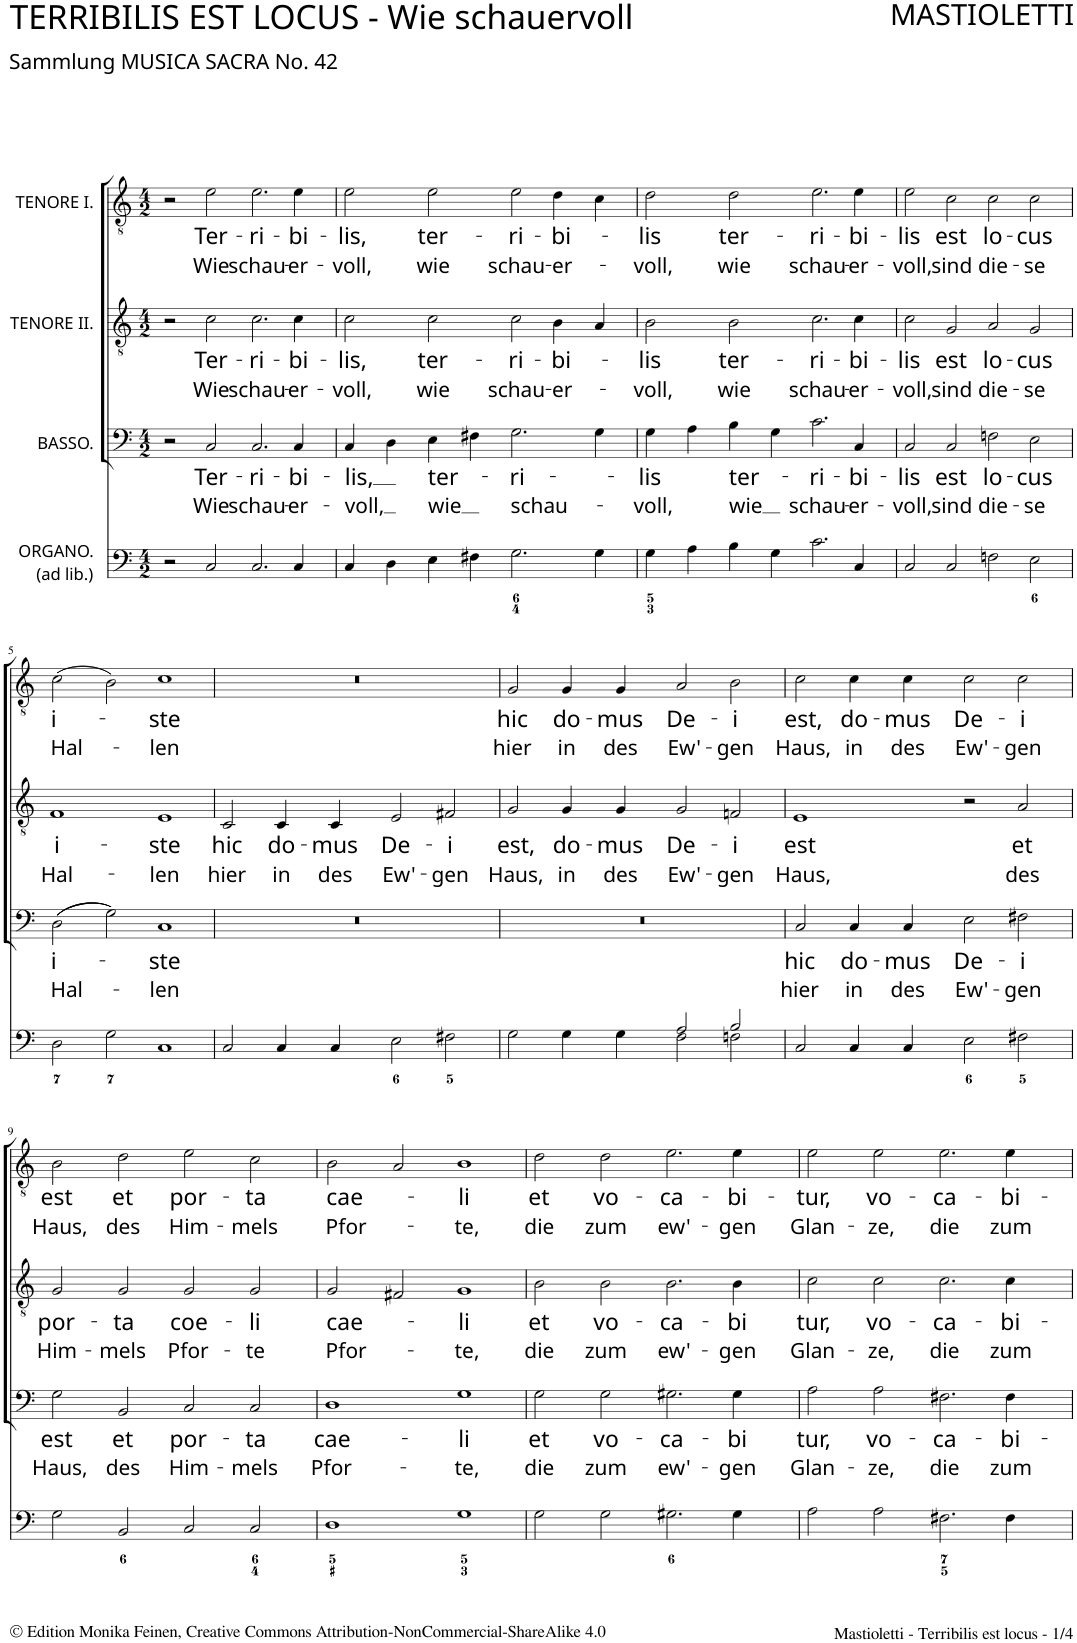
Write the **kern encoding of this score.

**kern	**kern	**text	**text	**kern	**text	**text	**kern	**text	**text
*part4	*part3	*part3	*part3	*part2	*part2	*part2	*part1	*part1	*part1
*staff4	*staff3	*staff3	*staff3	*staff2	*staff2	*staff2	*staff1	*staff1	*staff1
*I"ORGANO. (ad lib.)	*I"BASSO.	*	*	*I"TENORE II.	*	*	*I"TENORE I.	*	*
*clefF4	*clefF4	*	*	*clefGv2	*	*	*clefGv2	*	*
*k[]	*k[]	*	*	*k[]	*	*	*k[]	*	*
*M4/2	*M4/2	*	*	*M4/2	*	*	*M4/2	*	*
=1	=1	=1	=1	=1	=1	=1	=1	=1	=1
2r	2r	.	.	2r	.	.	2r	.	.
!	!	!LO:LY:b	!LO:LY:b	!	!LO:LY:b	!LO:LY:b	!	!LO:LY:b	!LO:LY:b
2C/	2C/	Ter-	Wie	2c\	Ter-	Wie	2e\	Ter-	Wie
!	!	!LO:LY:b	!LO:LY:b	!	!LO:LY:b	!LO:LY:b	!	!LO:LY:b	!LO:LY:b
2.C/	2.C/	-ri-	schau-	2.c\	-ri-	schau-	2.e\	-ri-	schau-
!	!	!LO:LY:b	!LO:LY:b	!	!LO:LY:b	!LO:LY:b	!	!LO:LY:b	!LO:LY:b
4C/	4C/	-bi-	-er-	4c\	-bi-	-er-	4e\	-bi-	-er-
=2	=2	=2	=2	=2	=2	=2	=2	=2	=2
!	!	!LO:LY:b	!LO:LY:b	!	!LO:LY:b	!LO:LY:b	!	!LO:LY:b	!LO:LY:b
4C/	4C/	-lis,	-voll,	2c\	-lis,	-voll,	2e\	-lis,	-voll,
4D\	4D\	.	.	.	.	.	.	.	.
!	!	!LO:LY:b	!LO:LY:b	!	!LO:LY:b	!LO:LY:b	!	!LO:LY:b	!LO:LY:b
4E\	4E\	ter-	wie	2c\	ter-	wie	2e\	ter-	wie
4F#X\	4F#X\	.	.	.	.	.	.	.	.
!	!	!LO:LY:b	!LO:LY:b	!	!LO:LY:b	!LO:LY:b	!	!LO:LY:b	!LO:LY:b
2.G\	2.G\	-ri-	schau-	2c\	-ri-	schau-	2e\	-ri-	schau-
!	!	!	!	!	!LO:LY:b	!LO:LY:b	!	!LO:LY:b	!LO:LY:b
.	.	.	.	4B\	-bi-	-er-	4d\	-bi-	-er-
4G\	4G\	.	.	4A/	.	.	4c\	.	.
=3	=3	=3	=3	=3	=3	=3	=3	=3	=3
!	!	!LO:LY:b	!LO:LY:b	!	!LO:LY:b	!LO:LY:b	!	!LO:LY:b	!LO:LY:b
4G\	4G\	-lis	-voll,	2B\	-lis	-voll,	2d\	-lis	-voll,
4A\	4A\	.	.	.	.	.	.	.	.
!	!	!LO:LY:b	!LO:LY:b	!	!LO:LY:b	!LO:LY:b	!	!LO:LY:b	!LO:LY:b
4B\	4B\	ter-	wie	2B\	ter-	wie	2d\	ter-	wie
4G\	4G\	.	.	.	.	.	.	.	.
!	!	!LO:LY:b	!LO:LY:b	!	!LO:LY:b	!LO:LY:b	!	!LO:LY:b	!LO:LY:b
2.c\	2.c\	-ri-	schau-	2.c\	-ri-	schau-	2.e\	-ri-	schau-
!	!	!LO:LY:b	!LO:LY:b	!	!LO:LY:b	!LO:LY:b	!	!LO:LY:b	!LO:LY:b
4C/	4C/	-bi-	-er-	4c\	-bi-	-er-	4e\	-bi-	-er-
=4	=4	=4	=4	=4	=4	=4	=4	=4	=4
!	!	!LO:LY:b	!LO:LY:b	!	!LO:LY:b	!LO:LY:b	!	!LO:LY:b	!LO:LY:b
2C/	2C/	-lis	-voll,	2c\	-lis	-voll,	2e\	-lis	-voll,
!	!	!LO:LY:b	!LO:LY:b	!	!LO:LY:b	!LO:LY:b	!	!LO:LY:b	!LO:LY:b
2C/	2C/	est	sind	2G/	est	sind	2c\	est	sind
!	!	!LO:LY:b	!LO:LY:b	!	!LO:LY:b	!LO:LY:b	!	!LO:LY:b	!LO:LY:b
2Fn\	2Fn\	lo-	die-	2A/	lo-	die-	2c\	lo-	die-
!	!	!LO:LY:b	!LO:LY:b	!	!LO:LY:b	!LO:LY:b	!	!LO:LY:b	!LO:LY:b
2E\	2E\	-cus	-se	2G/	-cus	-se	2c\	-cus	-se
!!LO:LB:g=z
=5	=5	=5	=5	=5	=5	=5	=5	=5	=5
!	!	!LO:LY:b	!LO:LY:b	!	!LO:LY:b	!LO:LY:b	!	!LO:LY:b	!LO:LY:b
2D\	((2D\	i-	Hal-	1F	i-	Hal-	(2c\	i-	Hal-
2G\	2G\))	.	.	.	.	.	2B\)	.	.
!	!	!LO:LY:b	!LO:LY:b	!	!LO:LY:b	!LO:LY:b	!	!LO:LY:b	!LO:LY:b
1C	1C	-ste	-len	1E	-ste	-len	1c	-ste	-len
=6	=6	=6	=6	=6	=6	=6	=6	=6	=6
!	!	!	!	!	!LO:LY:b	!LO:LY:b	!	!	!
2C/	0r	.	.	2C/	hic	hier	0r	.	.
!	!	!	!	!	!LO:LY:b	!LO:LY:b	!	!	!
4C/	.	.	.	4C/	do-	in	.	.	.
!	!	!	!	!	!LO:LY:b	!LO:LY:b	!	!	!
4C/	.	.	.	4C/	-mus	des	.	.	.
!	!	!	!	!	!LO:LY:b	!LO:LY:b	!	!	!
2E\	.	.	.	2E/	De-	Ew'-	.	.	.
!	!	!	!	!	!LO:LY:b	!LO:LY:b	!	!	!
2F#X\	.	.	.	2F#X/	-i	-gen	.	.	.
=7	=7	=7	=7	=7	=7	=7	=7	=7	=7
*^	*	*	*	*	*	*	*	*	*
!	!	!	!	!	!	!LO:LY:b	!LO:LY:b	!	!LO:LY:b	!LO:LY:b
2G\	1ryy	0r	.	.	2G/	est,	Haus,	2G/	hic	hier
!	!	!	!	!	!	!LO:LY:b	!LO:LY:b	!	!LO:LY:b	!LO:LY:b
4G\	.	.	.	.	4G/	do-	in	4G/	do-	in
!	!	!	!	!	!	!LO:LY:b	!LO:LY:b	!	!LO:LY:b	!LO:LY:b
4G\	.	.	.	.	4G/	-mus	des	4G/	-mus	des
!	!	!	!	!	!	!LO:LY:b	!LO:LY:b	!	!LO:LY:b	!LO:LY:b
2A/	2F\	.	.	.	2G/	De-	Ew'-	2A/	De-	Ew'-
!	!	!	!	!	!	!LO:LY:b	!LO:LY:b	!	!LO:LY:b	!LO:LY:b
2B/	2Fn\	.	.	.	2Fn/	-i	-gen	2B\	-i	-gen
=8	=8	=8	=8	=8	=8	=8	=8	=8	=8	=8
!	!	!	!LO:LY:b	!LO:LY:b	!	!LO:LY:b	!LO:LY:b	!	!LO:LY:b	!LO:LY:b
*v	*v	*	*	*	*	*	*	*	*	*
2C/	2C/	hic	hier	1E	est	Haus,	2c\	est,	Haus,
!	!	!LO:LY:b	!LO:LY:b	!	!	!	!	!LO:LY:b	!LO:LY:b
4C/	4C/	do-	in	.	.	.	4c\	do-	in
!	!	!LO:LY:b	!LO:LY:b	!	!	!	!	!LO:LY:b	!LO:LY:b
4C/	4C/	-mus	des	.	.	.	4c\	-mus	des
!	!	!LO:LY:b	!LO:LY:b	!	!	!	!	!LO:LY:b	!LO:LY:b
2E\	2E\	De-	Ew'-	2r	.	.	2c\	De-	Ew'-
!	!	!LO:LY:b	!LO:LY:b	!	!LO:LY:b	!LO:LY:b	!	!LO:LY:b	!LO:LY:b
2F#X\	2F#X\	-i	-gen	2A/	-et	-des	2c\	-i	-gen
!!LO:LB:g=z
=9	=9	=9	=9	=9	=9	=9	=9	=9	=9
!	!	!LO:LY:b	!LO:LY:b	!	!LO:LY:b	!LO:LY:b	!	!LO:LY:b	!LO:LY:b
2G\	2G\	est	Haus,	2G/	por-	Him-	2B\	est	Haus,
!	!	!LO:LY:b	!LO:LY:b	!	!LO:LY:b	!LO:LY:b	!	!LO:LY:b	!LO:LY:b
2BB/	2BB/	et	des	2G/	-ta	-mels	2d\	et	des
!	!	!LO:LY:b	!LO:LY:b	!	!LO:LY:b	!LO:LY:b	!	!LO:LY:b	!LO:LY:b
2C/	2C/	por-	Him-	2G/	coe-	Pfor-	2e\	por-	Him-
!	!	!LO:LY:b	!LO:LY:b	!	!LO:LY:b	!LO:LY:b	!	!LO:LY:b	!LO:LY:b
2C/	2C/	-ta	-mels	2G/	-li	-te	2c\	-ta	-mels
=10	=10	=10	=10	=10	=10	=10	=10	=10	=10
!	!	!LO:LY:b	!LO:LY:b	!	!LO:LY:b	!LO:LY:b	!	!LO:LY:b	!LO:LY:b
1D	1D	cae-	Pfor-	2G/	cae-	Pfor-	2B\	cae-	Pfor-
.	.	.	.	2F#X/	.	.	2A/	.	.
!	!	!LO:LY:b	!LO:LY:b	!	!LO:LY:b	!LO:LY:b	!	!LO:LY:b	!LO:LY:b
1G	1G	-li	-te,	1G	-li	-te,	1B	-li	-te,
=11	=11	=11	=11	=11	=11	=11	=11	=11	=11
!	!	!LO:LY:b	!LO:LY:b	!	!LO:LY:b	!LO:LY:b	!	!LO:LY:b	!LO:LY:b
2G\	2G\	et	die	2B\	et	die	2d\	et	die
!	!	!LO:LY:b	!LO:LY:b	!	!LO:LY:b	!LO:LY:b	!	!LO:LY:b	!LO:LY:b
2G\	2G\	vo-	zum	2B\	vo-	zum	2d\	vo-	zum
!	!	!LO:LY:b	!LO:LY:b	!	!LO:LY:b	!LO:LY:b	!	!LO:LY:b	!LO:LY:b
2.G#X\	2.G#X\	-ca-	ew'-	2.B\	-ca-	ew'-	2.e\	-ca-	ew'-
!	!	!LO:LY:b	!LO:LY:b	!	!LO:LY:b	!LO:LY:b	!	!LO:LY:b	!LO:LY:b
4G#\	4G#\	-bi	-gen	4B\	-bi	-gen	4e\	-bi-	-gen
=12	=12	=12	=12	=12	=12	=12	=12	=12	=12
!	!	!LO:LY:b	!LO:LY:b	!	!LO:LY:b	!LO:LY:b	!	!LO:LY:b	!LO:LY:b
2A\	2A\	-tur,	Glan-	2c\	-tur,	Glan-	2e\	-tur,	Glan-
!	!	!LO:LY:b	!LO:LY:b	!	!LO:LY:b	!LO:LY:b	!	!LO:LY:b	!LO:LY:b
2A\	2A\	vo-	-ze,	2c\	vo-	-ze,	2e\	vo-	-ze,
!	!	!LO:LY:b	!LO:LY:b	!	!LO:LY:b	!LO:LY:b	!	!LO:LY:b	!LO:LY:b
2.F#X\	2.F#X\	-ca-	die	2.c\	-ca-	die	2.e\	-ca-	die
!	!	!LO:LY:b	!LO:LY:b	!	!LO:LY:b	!LO:LY:b	!	!LO:LY:b	!LO:LY:b
4F#\	4F#\	-bi-	zum	4c\	-bi-	zum	4e\	-bi-	zum
=	=	=	=	=	=	=	=	=	=
*-	*-	*-	*-	*-	*-	*-	*-	*-	*-
